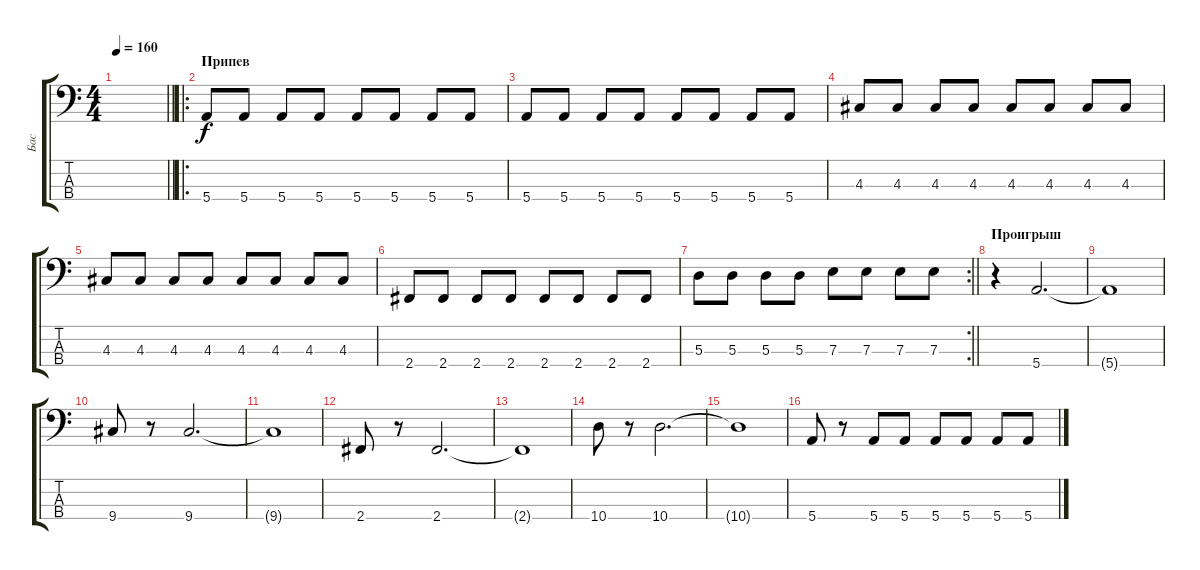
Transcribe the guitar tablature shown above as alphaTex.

\track ("Бас" "Бас") {instrument electricbassfinger}
\staff {score tabs}
\tuning (G2 D2 A1 E1) {hide}
\ts (4 4)
\tempo 160
\clef f4
\barLineRight lightlight
\ks c
|
\ro
\section ("" "Припев")
5.4.8 5.4.8 5.4.8 5.4.8 5.4.8 5.4.8 5.4.8 5.4.8 |
5.4.8 5.4.8 5.4.8 5.4.8 5.4.8 5.4.8 5.4.8 5.4.8 |
4.3.8 4.3.8 4.3.8 4.3.8 4.3.8 4.3.8 4.3.8 4.3.8 |
4.3.8 4.3.8 4.3.8 4.3.8 4.3.8 4.3.8 4.3.8 4.3.8 |
2.4.8 2.4.8 2.4.8 2.4.8 2.4.8 2.4.8 2.4.8 2.4.8 |
\rc 2
\barLineRight lightlight
5.3.8 5.3.8 5.3.8 5.3.8 7.3.8 7.3.8 7.3.8 7.3.8 |
\section ("" "Проигрыш")
r.4 5.4.2{d} |
5.4{t}.1 |
9.4.8 r.8 9.4.2{d} |
9.4{t}.1 |
2.4.8 r.8 2.4.2{d} |
2.4{t}.1 |
10.4.8 r.8 10.4.2{d} |
10.4{t}.1 |
5.4.8 r.8 5.4.8 5.4.8 5.4.8 5.4.8 5.4.8 5.4.8
